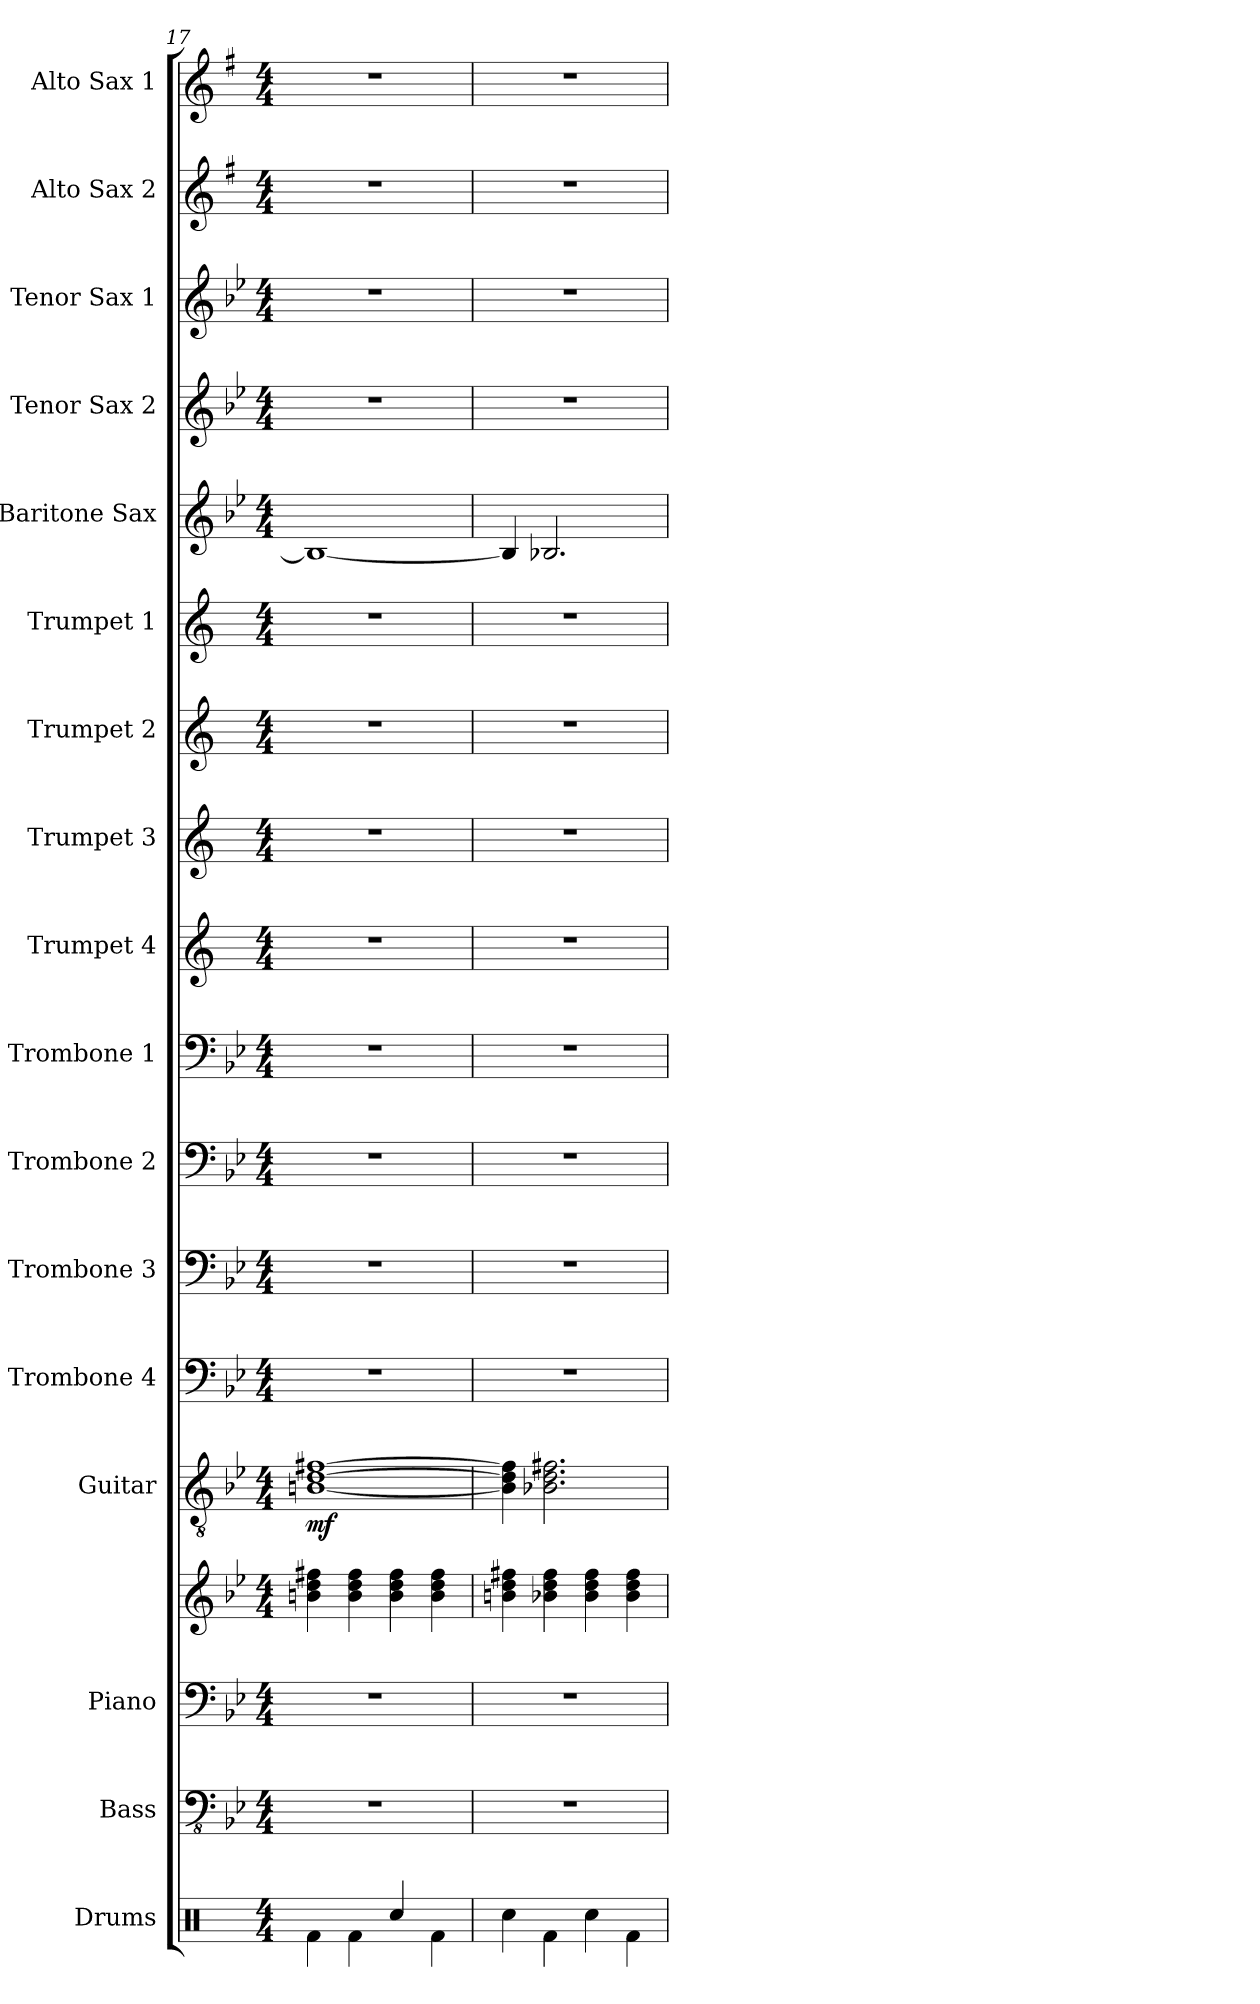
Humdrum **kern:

**kern	**kern	**kern	**kern	**dynam	**kern	**dynam	**kern	**kern	**kern	**kern	**kern	**kern	**kern	**kern	**kern	**kern	**kern	**kern	**kern
*part17	*part16	*part15	*part15	*part15	*part14	*part14	*part13	*part12	*part11	*part10	*part9	*part8	*part7	*part6	*part5	*part4	*part3	*part2	*part1
*staff18	*staff17	*staff16	*staff15	*staff15/16	*staff14	*staff14	*staff13	*staff12	*staff11	*staff10	*staff9	*staff8	*staff7	*staff6	*staff5	*staff4	*staff3	*staff2	*staff1
*I"Drums	*I"Bass	*I"Piano	*	*	*I"Guitar	*	*I"Trombone 4	*I"Trombone 3	*I"Trombone 2	*I"Trombone 1	*I"Trumpet 4	*I"Trumpet 3	*I"Trumpet 2	*I"Trumpet 1	*I"Baritone Sax	*I"Tenor Sax 2	*I"Tenor Sax 1	*I"Alto Sax 2	*I"Alto Sax 1
*I'Drums	*I'Bass	*I'Piano	*	*	*I'Gtr.	*	*I'Tbn. 4	*I'Tbn. 3	*I'Tbn. 2	*I'Tbn. 1	*I'Tpt. 4	*I'Tpt. 3	*I'Tpt. 2	*I'Tpt. 1	*I'Bari	*I'Tenor 2	*I'Tenor 1	*I'Alto 2	*I'Alto 1
*clefX	*clefFv4	*clefF4	*clefG2	*	*clefGv2	*	*clefF4	*clefF4	*clefF4	*clefF4	*clefG2	*clefG2	*clefG2	*clefG2	*clefG2	*clefG2	*clefG2	*clefG2	*clefG2
*	*	*	*	*	*	*	*	*	*	*	*ITrd1c2	*ITrd1c2	*ITrd1c2	*ITrd1c2	*ITrd12c21	*ITrd8c14	*ITrd8c14	*ITrd5c9	*ITrd5c9
*k[]	*k[b-e-]	*k[b-e-]	*k[b-e-]	*	*k[b-e-]	*	*k[b-e-]	*k[b-e-]	*k[b-e-]	*k[b-e-]	*k[b-e-]	*k[b-e-]	*k[b-e-]	*k[b-e-]	*k[b-e-]	*k[b-e-]	*k[b-e-]	*k[b-e-]	*k[b-e-]
*M4/4	*M4/4	*M4/4	*M4/4	*	*M4/4	*	*M4/4	*M4/4	*M4/4	*M4/4	*M4/4	*M4/4	*M4/4	*M4/4	*M4/4	*M4/4	*M4/4	*M4/4	*M4/4
=17	=17	=17	=17	=17	=17	=17	=17	=17	=17	=17	=17	=17	=17	=17	=17	=17	=17	=17	=17
!	!	!	!	!LO:DY:b=2	!	!	!	!	!	!	!	!	!	!	!	!	!	!	!
!	!	!	!	!LO:DY:n=1:b	!	!LO:DY:b	!	!	!	!	!	!	!	!	!	!	!	!	!
4Rf\	1r	1r	4bn\ 4dd\ 4ff#X\	mf mf	[1Bn [1d [1f#X	mf	1r	1r	1r	1r	1r	1r	1r	1r	1BB_	1r	1r	1r	1r
4Rf\	.	.	4b\ 4dd\ 4ff#\	.	.	.	.	.	.	.	.	.	.	.	.	.	.	.	.
4Rcc/	.	.	4b\ 4dd\ 4ff#\	.	.	.	.	.	.	.	.	.	.	.	.	.	.	.	.
4Rf\	.	.	4b\ 4dd\ 4ff#\	.	.	.	.	.	.	.	.	.	.	.	.	.	.	.	.
=18	=18	=18	=18	=18	=18	=18	=18	=18	=18	=18	=18	=18	=18	=18	=18	=18	=18	=18	=18
4Rcc\	1r	1r	4bn\ 4dd\ 4ff#X\	.	4B\] 4d\] 4f#\]	.	1r	1r	1r	1r	1r	1r	1r	1r	4BB/]	1r	1r	1r	1r
4Rf\	.	.	4b-X\ 4dd\ 4ff#\	.	2.B-X\ 2.d\ 2.f#X\	.	.	.	.	.	.	.	.	.	2.BB-X/	.	.	.	.
4Rcc\	.	.	4b-\ 4dd\ 4ff#\	.	.	.	.	.	.	.	.	.	.	.	.	.	.	.	.
4Rf\	.	.	4b-\ 4dd\ 4ff#\	.	.	.	.	.	.	.	.	.	.	.	.	.	.	.	.
=	=	=	=	=	=	=	=	=	=	=	=	=	=	=	=	=	=	=	=
*-	*-	*-	*-	*-	*-	*-	*-	*-	*-	*-	*-	*-	*-	*-	*-	*-	*-	*-	*-
